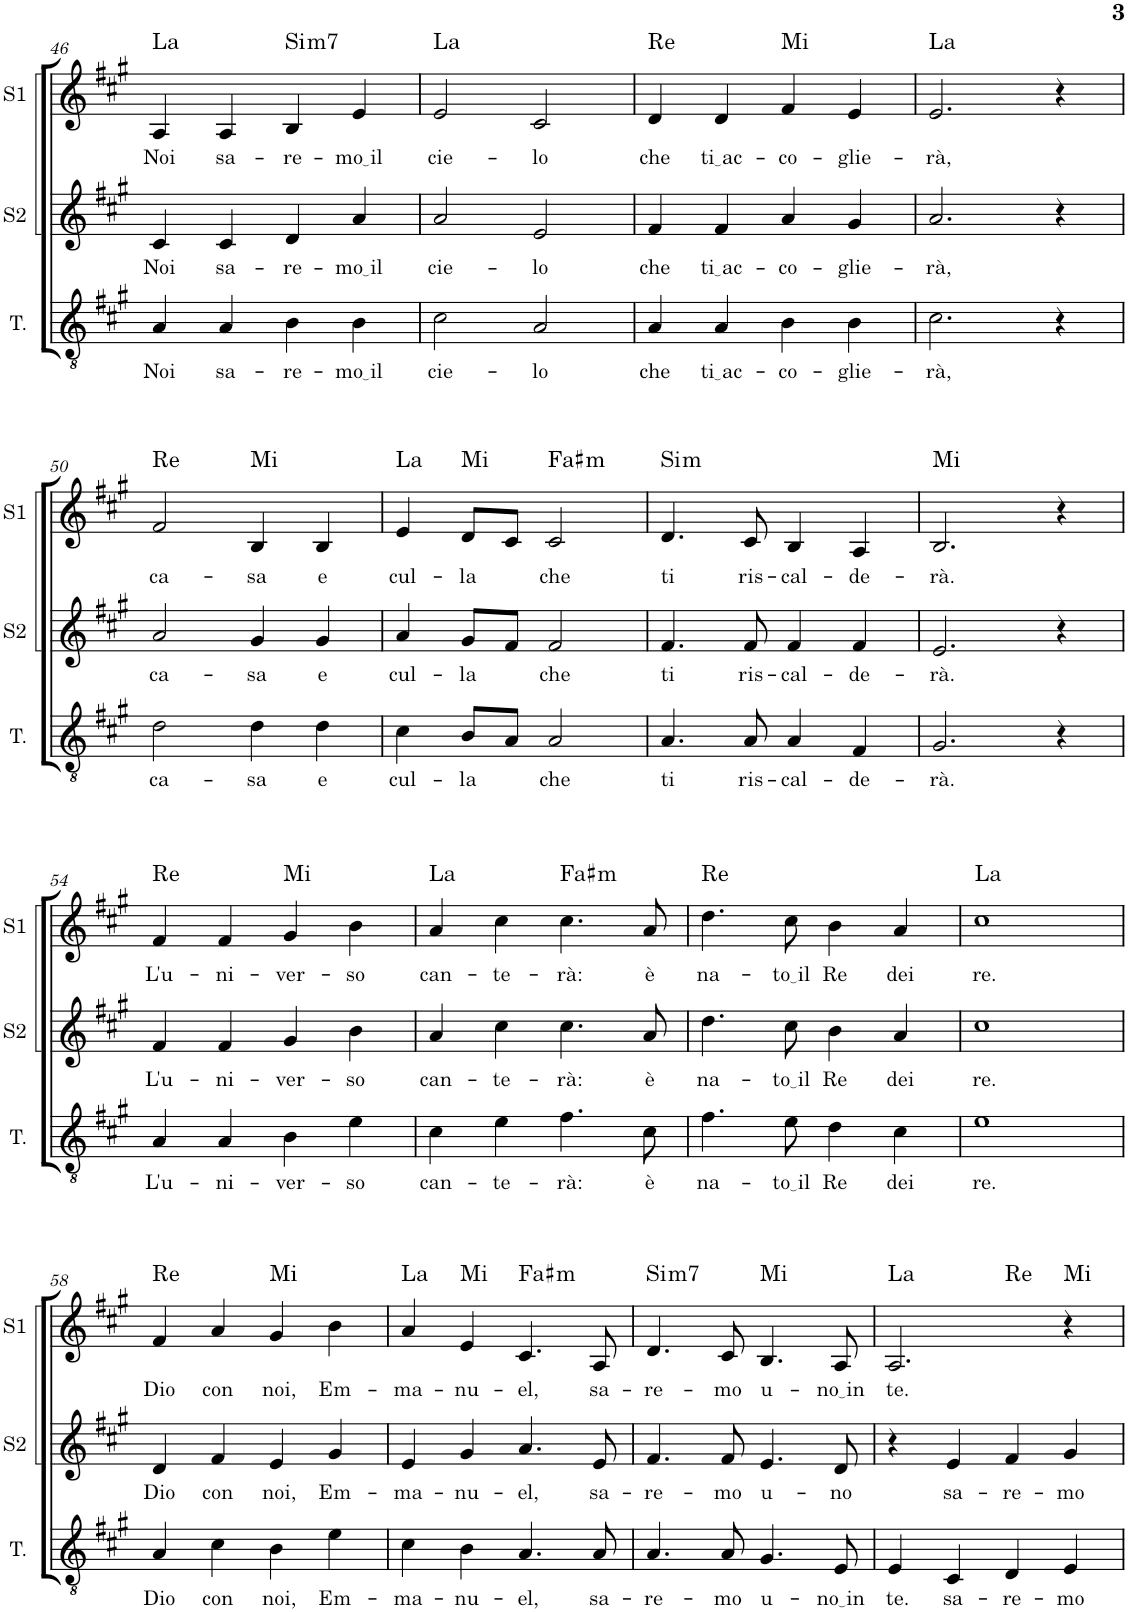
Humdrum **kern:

**kern	**kern	**dynam	**kern	**text	**kern	**text	**kern	**text	**harte
*part4	*part4	*part4	*part3	*part3	*part2	*part2	*part1	*part1	*part1
*staff5	*staff4	*staff4/5	*staff3	*staff3	*staff2	*staff2	*staff1	*staff1	*
*I"Piano	*	*	*I"Tenore	*	*I"Soprano	*	*I"Soprano	*	*
*	*	*	*I'T.	*	*I'S2	*	*I'S1	*	*
!!LO:PB:g=z
*clefF4	*clefG2	*	*clefGv2	*	*clefG2	*	*clefG2	*	*
*k[f#c#g#]	*k[f#c#g#]	*	*k[f#c#g#]	*	*k[f#c#g#]	*	*k[f#c#g#]	*	*
*M4/4	*M4/4	*	*M4/4	*	*M4/4	*	*M4/4	*	*
=46	=46	=46	=46	=46	=46	=46	=46	=46	=46
!	!	!	!	!LO:LY:b	!	!LO:LY:b	!	!LO:LY:b	!
4AA	8cc#/L	.	4A/	Noi	4c#/	Noi	4A/	Noi	A:maj
.	8c#/J	.	.	.	.	.	.	.	.
!	!	!	!	!LO:LY:b	!	!LO:LY:b	!	!LO:LY:b	!
4A	8e/L	.	4A/	sa-	4c#/	sa-	4A/	sa-	.
.	8a/J	.	.	.	.	.	.	.	.
!	!	!	!	!LO:LY:b	!	!LO:LY:b	!	!LO:LY:b	!LO:H:kt=m7
4BB	8dd/L	.	4B\	-re-	4d/	-re-	4B/	-re-	B:min7
.	8d/J	.	.	.	.	.	.	.	.
!	!	!	!	!LO:LY:b	!	!LO:LY:b	!	!LO:LY:b	!
4B	8f#/L	.	4B\	mo il	4a/	mo il	4e/	mo il	.
.	8a/J	.	.	.	.	.	.	.	.
=47	=47	=47	=47	=47	=47	=47	=47	=47	=47
!	!	!	!	!LO:LY:b	!	!LO:LY:b	!	!LO:LY:b	!
4.C#	8ee/L	.	2c#\	cie-	2a/	cie-	2e/	cie-	A:maj
.	8e/J	.	.	.	.	.	.	.	.
.	4cc#	.	.	.	.	.	.	.	.
[>8c#	.	.	.	.	.	.	.	.	.
!	!	!	!	!LO:LY:b	!	!LO:LY:b	!	!LO:LY:b	!
2c#]	8b/L	.	2A/	-lo	2e/	-lo	2c#/	-lo	.
.	8e/J	.	.	.	.	.	.	.	.
.	4a	.	.	.	.	.	.	.	.
=48	=48	=48	=48	=48	=48	=48	=48	=48	=48
!	!	!	!	!LO:LY:b	!	!LO:LY:b	!	!LO:LY:b	!
8D\L	8dd\L	.	4A/	che	4f#/	che	4d/	che	D:maj
8A\J	8a\J	.	.	.	.	.	.	.	.
!	!	!	!	!LO:LY:b	!	!LO:LY:b	!	!LO:LY:b	!
4d	8g#/L	.	4A/	ti ac	4f#/	ti ac	4d/	ti ac	.
.	8a/J	.	.	.	.	.	.	.	.
!	!	!	!	!LO:LY:b	!	!LO:LY:b	!	!LO:LY:b	!
8E\L	8ee\L	.	4B\	-co-	4a/	-co-	4f#/	-co-	E:maj
8B\J	8g#\J	.	.	.	.	.	.	.	.
!	!	!	!	!LO:LY:b	!	!LO:LY:b	!	!LO:LY:b	!
4e	4b	.	4B\	-glie-	4g#/	-glie-	4e/	-glie-	.
=49	=49	=49	=49	=49	=49	=49	=49	=49	=49
!	!	!	!	!LO:LY:b	!	!LO:LY:b	!	!LO:LY:b	!
8AA/L	8r	.	2.c#\	-rà,	2.a/	-rà,	2.e/	-rà,	A:maj
8E/J	8c#	.	.	.	.	.	.	.	.
2.A	8cc#/L	.	.	.	.	.	.	.	.
.	8c#/J	.	.	.	.	.	.	.	.
.	8b/L	.	.	.	.	.	.	.	.
.	8c#/J	.	.	.	.	.	.	.	.
.	8a/L	.	4r	.	4r	.	4r	.	.
.	8c#/J	.	.	.	.	.	.	.	.
!!LO:LB:g=z
=50	=50	=50	=50	=50	=50	=50	=50	=50	=50
!	!	!	!	!LO:LY:b	!	!LO:LY:b	!	!LO:LY:b	!
8D\L	8d/L	.	2d\	ca-	2a/	ca-	2f#/	ca-	D:maj
8A\J	8f#/J	.	.	.	.	.	.	.	.
4d	8dd\L	.	.	.	.	.	.	.	.
.	8a\J	.	.	.	.	.	.	.	.
!	!	!	!	!LO:LY:b	!	!LO:LY:b	!	!LO:LY:b	!
8E\L	4g#	.	4d\	-sa	4g#/	-sa	4B/	-sa	E:maj
8B\J	.	.	.	.	.	.	.	.	.
!	!	!	!	!LO:LY:b	!	!LO:LY:b	!	!LO:LY:b	!
4e	8ee\L	.	4d\	e	4g#/	e	4B/	e	.
.	8b\J	.	.	.	.	.	.	.	.
=51	=51	=51	=51	=51	=51	=51	=51	=51	=51
!	!	!	!	!LO:LY:b	!	!LO:LY:b	!	!LO:LY:b	!
4A	4e 4cc#	.	4c#\	cul-	4a/	cul-	4e/	cul-	A:maj
!	!	!	!	!LO:LY:b	!	!LO:LY:b	!	!LO:LY:b	!
4G#	4b	.	8B/L	-la	8g#/L	-la	8d/L	-la	E:maj
.	.	.	8A/J	.	8f#/J	.	8c#/J	.	.
!	!	!	!	!LO:LY:b	!	!LO:LY:b	!	!LO:LY:b	!LO:H:kt=m
2F#	2c# 2f# 2a	.	2A/	che	2f#/	che	2c#/	che	F#:min
=52	=52	=52	=52	=52	=52	=52	=52	=52	=52
!	!	!	!	!LO:LY:b	!	!LO:LY:b	!	!LO:LY:b	!LO:H:kt=m
8BB\L	4r	.	4.A/	ti	4.f#/	ti	4.d/	ti	B:min
8F#\J	.	.	.	.	.	.	.	.	.
2.B	8f#/L	.	.	.	.	.	.	.	.
!	!	!	!	!LO:LY:b	!	!LO:LY:b	!	!LO:LY:b	!
.	8d/J	.	8A/	ris-	8f#/	ris-	8c#/	ris-	.
!	!	!	!	!LO:LY:b	!	!LO:LY:b	!	!LO:LY:b	!
.	4b	.	4A/	-cal-	4f#/	-cal-	4B/	-cal-	.
!	!	!	!	!LO:LY:b	!	!LO:LY:b	!	!LO:LY:b	!
.	4f#	.	4F#/	-de-	4f#/	-de-	4A/	-de-	.
=53	=53	=53	=53	=53	=53	=53	=53	=53	=53
!	!	!	!	!LO:LY:b	!	!LO:LY:b	!	!LO:LY:b	!
2.E	8g#/L	.	2.G#/	-rà.	2.e/	-rà.	2.B/	-rà.	E:maj
.	8B/J	.	.	.	.	.	.	.	.
.	8e/L	.	.	.	.	.	.	.	.
.	8a/J	.	.	.	.	.	.	.	.
.	4b	.	.	.	.	.	.	.	.
4r	4g#	.	4r	.	4r	.	4r	.	.
!!LO:LB:g=z
=54	=54	=54	=54	=54	=54	=54	=54	=54	=54
!	!	!	!	!LO:LY:b	!	!LO:LY:b	!	!LO:LY:b	!
8D\L	8f#/L	.	4A/	L'u-	4f#/	L'u-	4f#/	L'u-	D:maj
!	!	!LO:HP:b	!	!	!	!	!	!	!
8A\J	8a/J	<	.	.	.	.	.	.	.
!	!	!	!	!LO:LY:b	!	!LO:LY:b	!	!LO:LY:b	!
4d	8ff#\L	.	4A/	-ni-	4f#/	-ni-	4f#/	-ni-	.
.	8dd\J	.	.	.	.	.	.	.	.
!	!	!	!	!LO:LY:b	!	!LO:LY:b	!	!LO:LY:b	!
8E\L	8g#/L	.	4B\	-ver-	4g#/	-ver-	4g#/	-ver-	E:maj
8B\J	8b/J	.	.	.	.	.	.	.	.
!	!	!	!	!LO:LY:b	!	!LO:LY:b	!	!LO:LY:b	!
4e	8gg#\L	.	4e\	-so	4b\	-so	4b\	-so	.
.	8ee\J	.	.	.	.	.	.	.	.
.	.	[	.	.	.	.	.	.	.
=55	=55	=55	=55	=55	=55	=55	=55	=55	=55
!	!	!	!	!LO:LY:b	!	!LO:LY:b	!	!LO:LY:b	!
8AA/L	8a\L	.	4c#\	can-	4a/	can-	4a/	can-	A:maj
8E/J	8cc#\J	.	.	.	.	.	.	.	.
!	!	!	!	!LO:LY:b	!	!LO:LY:b	!	!LO:LY:b	!
4A	8aa\L	.	4e\	-te-	4cc#\	-te-	4cc#\	-te-	.
.	8ee\J	.	.	.	.	.	.	.	.
!	!	!	!	!LO:LY:b	!	!LO:LY:b	!	!LO:LY:b	!LO:H:kt=m
8FF#/L	8a\L	.	4.f#\	-rà:	4.cc#\	-rà:	4.cc#\	-rà:	F#:min
8C#/J	8cc#\J	.	.	.	.	.	.	.	.
4F#	8ff#\L	.	.	.	.	.	.	.	.
!	!	!	!	!LO:LY:b	!	!LO:LY:b	!	!LO:LY:b	!
.	8cc#\J	.	8c#\	è	8a/	è	8a/	è	.
=56	=56	=56	=56	=56	=56	=56	=56	=56	=56
!	!	!	!	!LO:LY:b	!	!LO:LY:b	!	!LO:LY:b	!
4D	8r	.	4.f#\	na-	4.dd\	na-	4.dd\	na-	D:maj
.	8dd	.	.	.	.	.	.	.	.
2A	8a/L	.	.	.	.	.	.	.	.
!	!	!	!	!LO:LY:b	!	!LO:LY:b	!	!LO:LY:b	!
.	8f#/J	.	8e\	to il	8cc#\	to il	8cc#\	to il	.
!	!	!	!	!LO:LY:b	!	!LO:LY:b	!	!LO:LY:b	!
.	8d/L	.	4d\	Re	4b\	Re	4b\	Re	.
.	8f#/J	.	.	.	.	.	.	.	.
!	!	!	!	!LO:LY:b	!	!LO:LY:b	!	!LO:LY:b	!
4D	8dd\L	.	4c#\	dei	4a/	dei	4a/	dei	.
.	8a\J	.	.	.	.	.	.	.	.
=57	=57	=57	=57	=57	=57	=57	=57	=57	=57
!	!	!	!	!LO:LY:b	!	!LO:LY:b	!	!LO:LY:b	!
1C#	8r	.	1e	re.	1cc#	re.	1cc#	re.	A:maj
.	8e 8cc#	.	.	.	.	.	.	.	.
.	8a/L	.	.	.	.	.	.	.	.
.	8e/J	.	.	.	.	.	.	.	.
.	4c#	.	.	.	.	.	.	.	.
.	4e 4cc#	.	.	.	.	.	.	.	.
!!LO:LB:g=z
=58	=58	=58	=58	=58	=58	=58	=58	=58	=58
!	!	!	!	!LO:LY:b	!	!LO:LY:b	!	!LO:LY:b	!
8D\L	8f#\L	.	4A/	Dio	4d/	Dio	4f#/	Dio	D:maj
8A\J	8ff#\J	.	.	.	.	.	.	.	.
!	!	!	!	!LO:LY:b	!	!LO:LY:b	!	!LO:LY:b	!
4d	8dd\L	.	4c#\	con	4f#/	con	4a/	con	.
.	8a\J	.	.	.	.	.	.	.	.
!	!	!	!	!LO:LY:b	!	!LO:LY:b	!	!LO:LY:b	!
8E\L	8g#\L	.	4B\	noi,	4e/	noi,	4g#/	noi,	E:maj
8B\J	8ee\J	.	.	.	.	.	.	.	.
!	!	!	!	!LO:LY:b	!	!LO:LY:b	!	!LO:LY:b	!
4e	8gg#\L	.	4e\	Em-	4g#/	Em-	4b\	Em-	.
.	8b\J	.	.	.	.	.	.	.	.
=59	=59	=59	=59	=59	=59	=59	=59	=59	=59
!	!	!	!	!LO:LY:b	!	!LO:LY:b	!	!LO:LY:b	!
4A	8r	.	4c#\	-ma-	4e/	-ma-	4a/	-ma-	A:maj
.	8cc#	.	.	.	.	.	.	.	.
!	!	!	!	!LO:LY:b	!	!LO:LY:b	!	!LO:LY:b	!
4G#	8b\L	.	4B\	-nu-	4g#/	-nu-	4e/	-nu-	E:maj
!	!	!LO:HP:b	!	!	!	!	!	!	!
.	8cc#\J	>	.	.	.	.	.	.	.
!	!	!	!	!LO:LY:b	!	!LO:LY:b	!	!LO:LY:b	!LO:H:kt=m
2F#	8ee\L	.	4.A/	-el,	4.a/	-el,	4.c#/	-el,	F#:min
.	8cc#\J	.	.	.	.	.	.	.	.
.	8b/L	.	.	.	.	.	.	.	.
!	!	!	!	!LO:LY:b	!	!LO:LY:b	!	!LO:LY:b	!
.	8a/J	]	8A/	sa-	8e/	sa-	8A/	sa-	.
=60	=60	=60	=60	=60	=60	=60	=60	=60	=60
!	!	!	!	!LO:LY:b	!	!LO:LY:b	!	!LO:LY:b	!LO:H:kt=m7
8BB\L	4r	.	4.A/	-re-	4.f#/	-re-	4.d/	-re-	B:min7
8F#\J	.	.	.	.	.	.	.	.	.
4B	8d/L	.	.	.	.	.	.	.	.
!	!	!	!	!LO:LY:b	!	!LO:LY:b	!	!LO:LY:b	!
.	8f#/J	.	8A/	-mo	8f#/	-mo	8c#/	-mo	.
!	!	!	!	!LO:LY:b	!	!LO:LY:b	!	!LO:LY:b	!
8EE/L	8g#/L	.	4.G#/	u-	4.e/	u-	4.B/	u-	E:maj
8BB/J	8G#/J	.	.	.	.	.	.	.	.
4E	4B 4e	.	.	.	.	.	.	.	.
!	!	!	!	!LO:LY:b	!	!LO:LY:b	!	!LO:LY:b	!
.	.	.	8E/	no in	8d/	-no	8A/	no in	.
=61	=61	=61	=61	=61	=61	=61	=61	=61	=61
!	!	!	!	!LO:LY:b	!	!	!	!LO:LY:b	!
*	*	*	*	*	*	*	*^	*	*
2.AA	8r	.	4E/	te.	4r	.	2.A/	2ryy	te.	A:maj
.	8A	.	.	.	.	.	.	.	.	.
!	!	!	!	!LO:LY:b	!	!LO:LY:b	!	!	!	!
.	8c#/ 8e/L	.	4C#/	sa-	4e/	sa-	.	.	.	.
.	8A/J	.	.	.	.	.	.	.	.	.
!	!	!	!	!LO:LY:b	!	!LO:LY:b	!	!	!	!
.	8d/ 8f#/L	.	4D/	-re-	4f#/	-re-	.	2ryy	.	D:maj
.	8A/J	.	.	.	.	.	.	.	.	.
!	!	!	!	!LO:LY:b	!	!LO:LY:b	!	!	!	!
4EE 4E	8e/ 8g#/L	.	4E/	-mo	4g#/	-mo	4r	.	.	E:maj
.	8B/J	.	.	.	.	.	.	.	.	.
*	*	*	*	*	*	*	*v	*v	*	*
=	=	=	=	=	=	=	=	=	=
*-	*-	*-	*-	*-	*-	*-	*-	*-	*-
